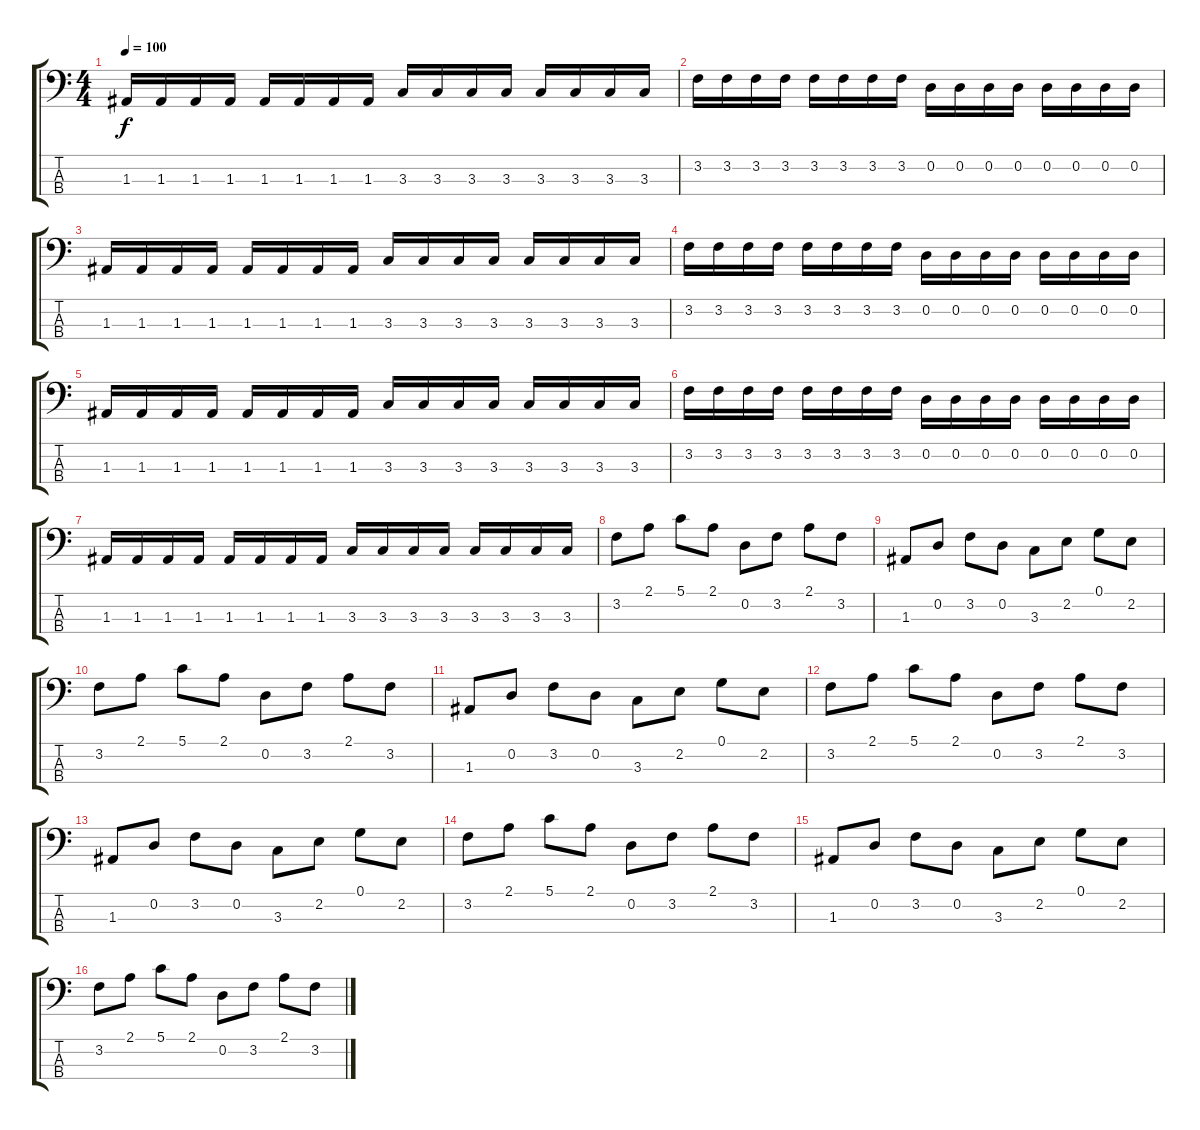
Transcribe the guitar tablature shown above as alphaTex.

\track "" {instrument electricbassfinger}
\staff {score tabs}
\tuning (G2 D2 A1 E1) {hide}
\ts (4 4)
\tempo 100
\clef f4
\ks c
1.3.16{dy f} 1.3.16 1.3.16 1.3.16 1.3.16 1.3.16 1.3.16 1.3.16 3.3.16 3.3.16 3.3.16 3.3.16 3.3.16 3.3.16 3.3.16 3.3.16 |
3.2.16 3.2.16 3.2.16 3.2.16 3.2.16 3.2.16 3.2.16 3.2.16 0.2.16 0.2.16 0.2.16 0.2.16 0.2.16 0.2.16 0.2.16 0.2.16 |
1.3.16 1.3.16 1.3.16 1.3.16 1.3.16 1.3.16 1.3.16 1.3.16 3.3.16 3.3.16 3.3.16 3.3.16 3.3.16 3.3.16 3.3.16 3.3.16 |
3.2.16 3.2.16 3.2.16 3.2.16 3.2.16 3.2.16 3.2.16 3.2.16 0.2.16 0.2.16 0.2.16 0.2.16 0.2.16 0.2.16 0.2.16 0.2.16 |
1.3.16 1.3.16 1.3.16 1.3.16 1.3.16 1.3.16 1.3.16 1.3.16 3.3.16 3.3.16 3.3.16 3.3.16 3.3.16 3.3.16 3.3.16 3.3.16 |
3.2.16 3.2.16 3.2.16 3.2.16 3.2.16 3.2.16 3.2.16 3.2.16 0.2.16 0.2.16 0.2.16 0.2.16 0.2.16 0.2.16 0.2.16 0.2.16 |
1.3.16 1.3.16 1.3.16 1.3.16 1.3.16 1.3.16 1.3.16 1.3.16 3.3.16 3.3.16 3.3.16 3.3.16 3.3.16 3.3.16 3.3.16 3.3.16 |
3.2.8 2.1.8 5.1.8 2.1.8 0.2.8 3.2.8 2.1.8 3.2.8 |
1.3.8 0.2.8 3.2.8 0.2.8 3.3.8 2.2.8 0.1.8 2.2.8 |
3.2.8 2.1.8 5.1.8 2.1.8 0.2.8 3.2.8 2.1.8 3.2.8 |
1.3.8 0.2.8 3.2.8 0.2.8 3.3.8 2.2.8 0.1.8 2.2.8 |
3.2.8 2.1.8 5.1.8 2.1.8 0.2.8 3.2.8 2.1.8 3.2.8 |
1.3.8 0.2.8 3.2.8 0.2.8 3.3.8 2.2.8 0.1.8 2.2.8 |
3.2.8 2.1.8 5.1.8 2.1.8 0.2.8 3.2.8 2.1.8 3.2.8 |
1.3.8 0.2.8 3.2.8 0.2.8 3.3.8 2.2.8 0.1.8 2.2.8 |
3.2.8 2.1.8 5.1.8 2.1.8 0.2.8 3.2.8 2.1.8 3.2.8
